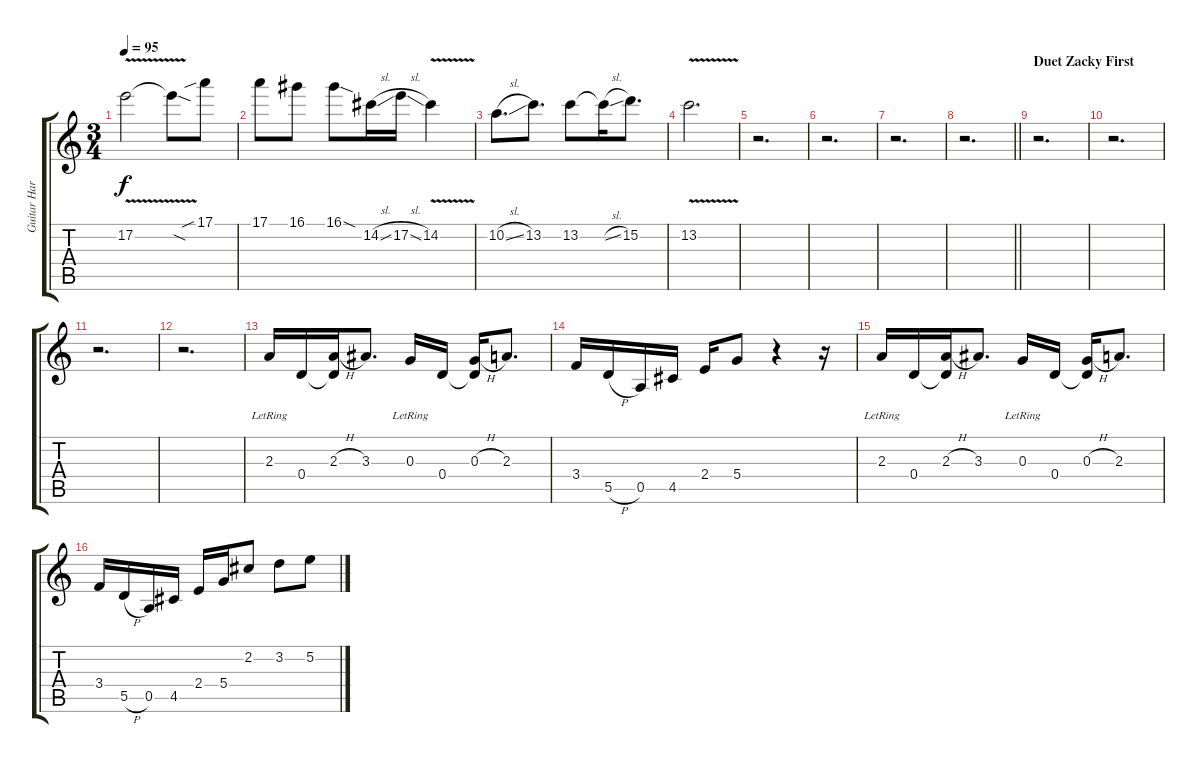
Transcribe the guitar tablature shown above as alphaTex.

\track ("Guitar Harmony Zacky" "Guitar Har") {instrument distortionguitar}
\staff {score tabs}
\tuning (E4 B3 G3 D3 A2 D2) {hide}
\ts (3 4)
\tempo 95
\clef g2
\ks c
17.2{v}.2{dy f} 17.2{sod t}.8 17.1{sib}.8 |
17.1.8 16.1.8 16.1{sod}.8 14.2{sl}.16 17.2{sl}.16 14.2{v}.4 |
10.2{sl}.8{d} 13.2.8{d} 13.2.8{beam merge} 13.2{sl t}.16 15.2.8{d} |
13.2{v}.2{d} |
r.2{d} |
r.2{d} |
r.2{d} |
\barLineRight lightlight
r.2{d} |
\section ("" "Duet Zacky First")
r.2{d} |
r.2{d} |
r.2{d} |
r.2{d} |
2.3{lr}.16 0.4.16 (2.3{h} 0.4{t}).16 3.3.8{d} 0.3{lr}.16 0.4.16 (0.3{h} 0.4{t}).16 2.3.8{d} |
3.4.16 5.5{h}.16 0.5.16 4.5.16 2.4.16 5.4.8 r.4 r.16 |
2.3{lr}.16 0.4.16 (2.3{h} 0.4{t}).16 3.3.8{d} 0.3{lr}.16 0.4.16 (0.3{h} 0.4{t}).16 2.3.8{d} |
3.4.16 5.5{h}.16 0.5.16 4.5.16 2.4.16 5.4.16 2.2.8 3.2.8 5.2.8
